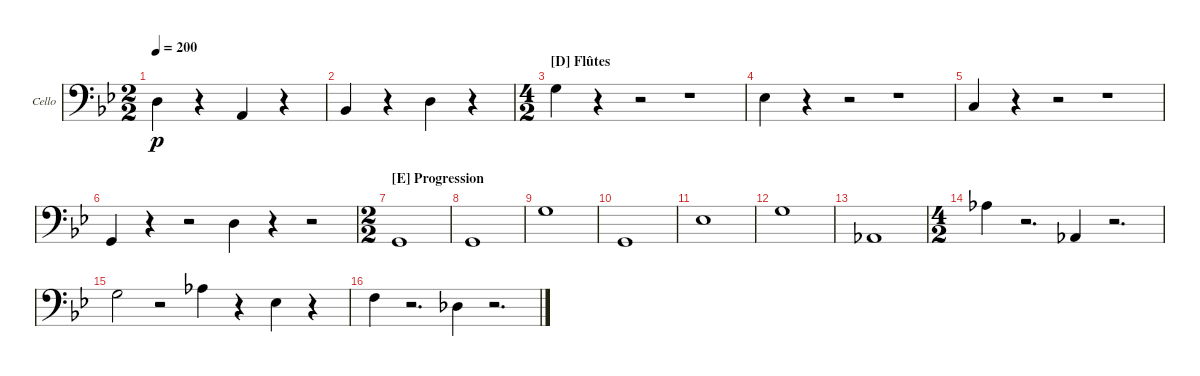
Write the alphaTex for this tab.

\defaultSystemsLayout 4
\bracketExtendMode groupsimilarinstruments
\multiBarRest
\firstSystemTrackNameOrientation horizontal
\otherSystemsTrackNameOrientation horizontal
\track ("Violoncello" "Cello") {multiBarRest instrument cello}
\staff {score}
\tuning (A3 D3 G2 C2)
\ts (2 2)
\tempo 200
\clef f4
\ks gminor
0.2.4{dy p} r.4 2.3.4 r.4 |
3.3.4 r.4 0.2.4 r.4 |
\ts (4 2)
\section ("D" "Flûtes")
12.3.4 r.4 r.2 r.1 |
15.4.4 r.4 r.2 r.1 |
12.4.4 r.4 r.2 r.1 |
0.3.4 r.4 r.2 14.4.4 r.4 r.2 |
\ts (2 2)
\section ("E" "Progression")
0.3.1 |
0.3.1 |
5.2.1 |
0.3.1 |
8.3.1 |
12.3.1 |
1.3.1 |
\ts (4 2)
13.3.4 r.2{d} 1.3.4 r.2{d} |
5.2.2 r.2 6.2.4 r.4 1.2.4 r.4 |
3.2.4 r.2{d} 6.3.4 r.2{d}
